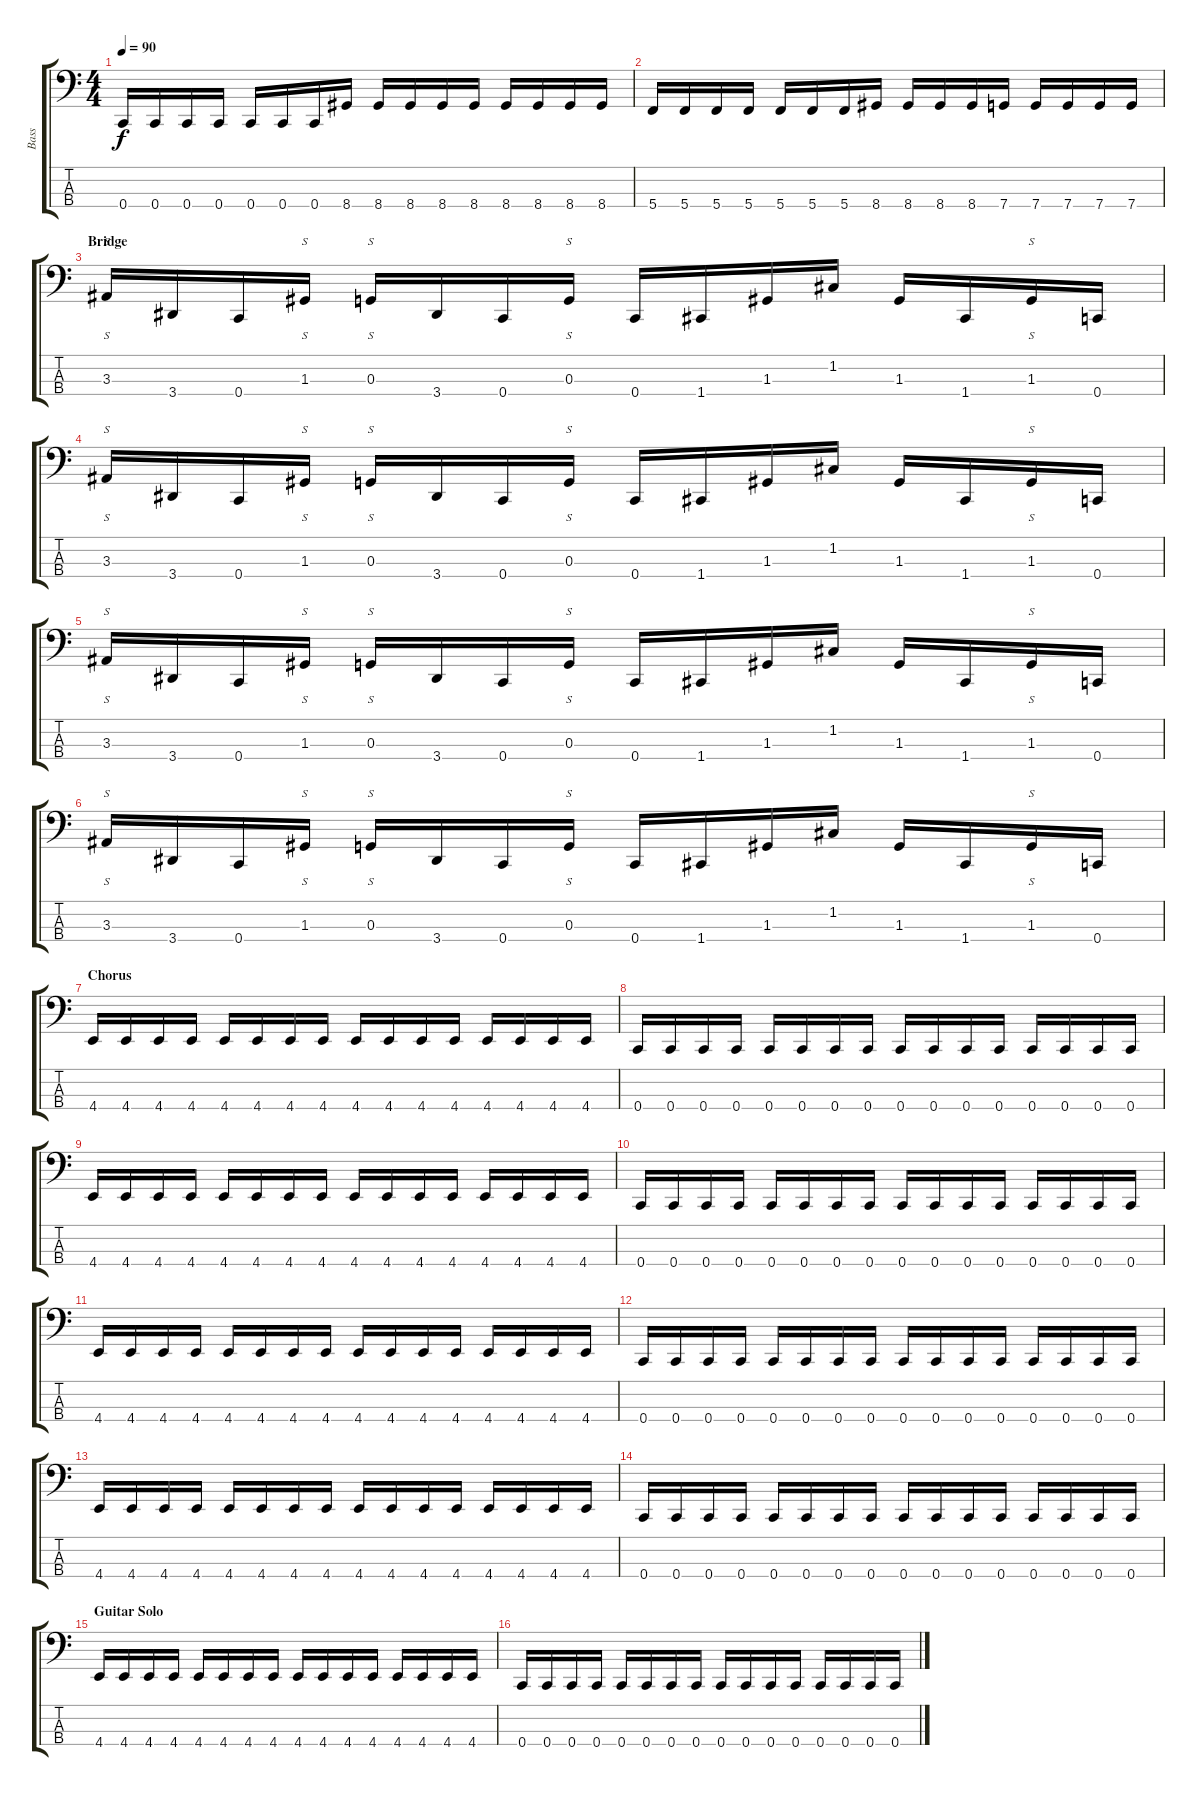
\track ("Bass" "Bass") {instrument electricbassfinger}
\staff {score tabs}
\tuning (F2 C2 G1 C1) {hide}
\ts (4 4)
\tempo 90
\clef f4
\ks c
0.4.16{dy f} 0.4.16 0.4.16 0.4.16 0.4.16 0.4.16 0.4.16 8.4.16 8.4.16 8.4.16 8.4.16 8.4.16 8.4.16 8.4.16 8.4.16 8.4.16 |
5.4.16 5.4.16 5.4.16 5.4.16 5.4.16 5.4.16 5.4.16 8.4.16 8.4.16 8.4.16 8.4.16 7.4.16 7.4.16 7.4.16 7.4.16 7.4.16 |
\section ("" "Bridge")
3.3.16{s} 3.4.16 0.4.16 1.3.16{s} 0.3.16{s} 3.4.16 0.4.16 0.3.16{s} 0.4.16 1.4.16 1.3.16 1.2.16 1.3.16 1.4.16 1.3.16{s} 0.4.16 |
3.3.16{s} 3.4.16 0.4.16 1.3.16{s} 0.3.16{s} 3.4.16 0.4.16 0.3.16{s} 0.4.16 1.4.16 1.3.16 1.2.16 1.3.16 1.4.16 1.3.16{s} 0.4.16 |
3.3.16{s} 3.4.16 0.4.16 1.3.16{s} 0.3.16{s} 3.4.16 0.4.16 0.3.16{s} 0.4.16 1.4.16 1.3.16 1.2.16 1.3.16 1.4.16 1.3.16{s} 0.4.16 |
3.3.16{s} 3.4.16 0.4.16 1.3.16{s} 0.3.16{s} 3.4.16 0.4.16 0.3.16{s} 0.4.16 1.4.16 1.3.16 1.2.16 1.3.16 1.4.16 1.3.16{s} 0.4.16 |
\section ("" "Chorus")
4.4.16 4.4.16 4.4.16 4.4.16 4.4.16 4.4.16 4.4.16 4.4.16 4.4.16 4.4.16 4.4.16 4.4.16 4.4.16 4.4.16 4.4.16 4.4.16 |
0.4.16 0.4.16 0.4.16 0.4.16 0.4.16 0.4.16 0.4.16 0.4.16 0.4.16 0.4.16 0.4.16 0.4.16 0.4.16 0.4.16 0.4.16 0.4.16 |
4.4.16 4.4.16 4.4.16 4.4.16 4.4.16 4.4.16 4.4.16 4.4.16 4.4.16 4.4.16 4.4.16 4.4.16 4.4.16 4.4.16 4.4.16 4.4.16 |
0.4.16 0.4.16 0.4.16 0.4.16 0.4.16 0.4.16 0.4.16 0.4.16 0.4.16 0.4.16 0.4.16 0.4.16 0.4.16 0.4.16 0.4.16 0.4.16 |
4.4.16 4.4.16 4.4.16 4.4.16 4.4.16 4.4.16 4.4.16 4.4.16 4.4.16 4.4.16 4.4.16 4.4.16 4.4.16 4.4.16 4.4.16 4.4.16 |
0.4.16 0.4.16 0.4.16 0.4.16 0.4.16 0.4.16 0.4.16 0.4.16 0.4.16 0.4.16 0.4.16 0.4.16 0.4.16 0.4.16 0.4.16 0.4.16 |
4.4.16 4.4.16 4.4.16 4.4.16 4.4.16 4.4.16 4.4.16 4.4.16 4.4.16 4.4.16 4.4.16 4.4.16 4.4.16 4.4.16 4.4.16 4.4.16 |
0.4.16 0.4.16 0.4.16 0.4.16 0.4.16 0.4.16 0.4.16 0.4.16 0.4.16 0.4.16 0.4.16 0.4.16 0.4.16 0.4.16 0.4.16 0.4.16 |
\section ("" "Guitar Solo")
4.4.16 4.4.16 4.4.16 4.4.16 4.4.16 4.4.16 4.4.16 4.4.16 4.4.16 4.4.16 4.4.16 4.4.16 4.4.16 4.4.16 4.4.16 4.4.16 |
0.4.16 0.4.16 0.4.16 0.4.16 0.4.16 0.4.16 0.4.16 0.4.16 0.4.16 0.4.16 0.4.16 0.4.16 0.4.16 0.4.16 0.4.16 0.4.16
